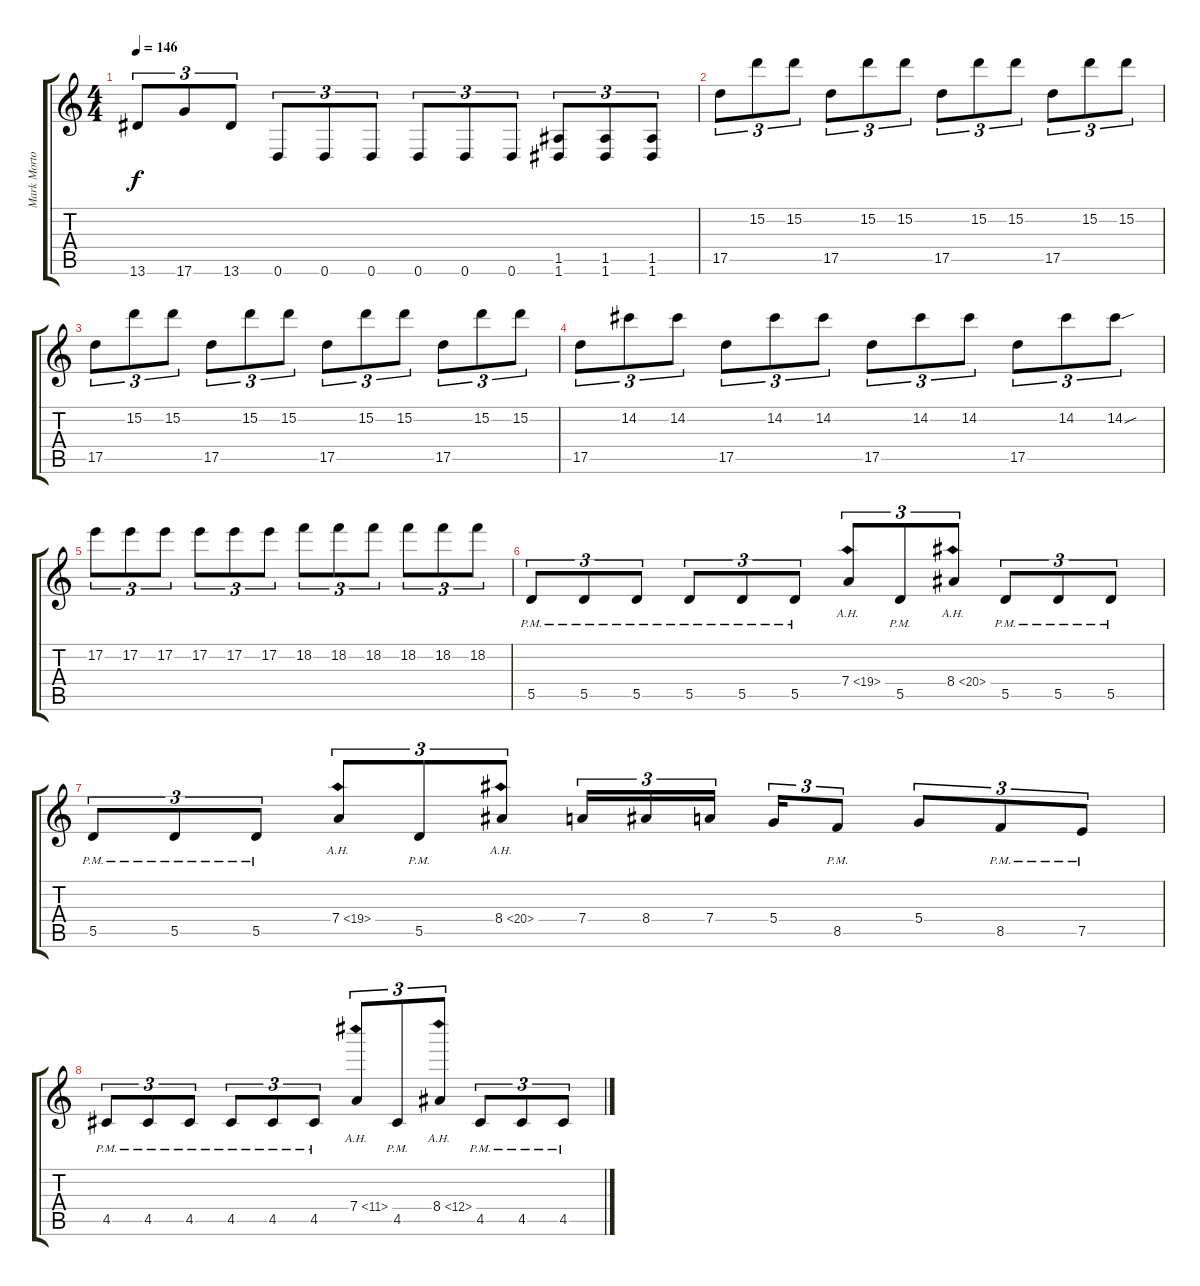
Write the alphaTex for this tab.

\track ("Mark Morton" "Mark Morto") {instrument distortionguitar}
\staff {score tabs}
\tuning (E4 B3 G3 D3 A2 D2) {hide}
\ts (4 4)
\tempo 146
\clef g2
\ks c
13.6.8{tu (3 2) dy f} 17.6.8{tu (3 2)} 13.6.8{tu (3 2)} 0.6.8{tu (3 2)} 0.6.8{tu (3 2)} 0.6.8{tu (3 2)} 0.6.8{tu (3 2)} 0.6.8{tu (3 2)} 0.6.8{tu (3 2)} (1.5 1.6).8{tu (3 2)} (1.5 1.6).8{tu (3 2)} (1.5 1.6).8{tu (3 2)} |
17.5.8{tu (3 2)} 15.2.8{tu (3 2)} 15.2.8{tu (3 2)} 17.5.8{tu (3 2)} 15.2.8{tu (3 2)} 15.2.8{tu (3 2)} 17.5.8{tu (3 2)} 15.2.8{tu (3 2)} 15.2.8{tu (3 2)} 17.5.8{tu (3 2)} 15.2.8{tu (3 2)} 15.2.8{tu (3 2)} |
17.5.8{tu (3 2)} 15.2.8{tu (3 2)} 15.2.8{tu (3 2)} 17.5.8{tu (3 2)} 15.2.8{tu (3 2)} 15.2.8{tu (3 2)} 17.5.8{tu (3 2)} 15.2.8{tu (3 2)} 15.2.8{tu (3 2)} 17.5.8{tu (3 2)} 15.2.8{tu (3 2)} 15.2.8{tu (3 2)} |
17.5.8{tu (3 2)} 14.2.8{tu (3 2)} 14.2.8{tu (3 2)} 17.5.8{tu (3 2)} 14.2.8{tu (3 2)} 14.2.8{tu (3 2)} 17.5.8{tu (3 2)} 14.2.8{tu (3 2)} 14.2.8{tu (3 2)} 17.5.8{tu (3 2)} 14.2.8{tu (3 2)} 14.2{sou}.8{tu (3 2)} |
17.2.8{tu (3 2)} 17.2.8{tu (3 2)} 17.2.8{tu (3 2)} 17.2.8{tu (3 2)} 17.2.8{tu (3 2)} 17.2.8{tu (3 2)} 18.2.8{tu (3 2)} 18.2.8{tu (3 2)} 18.2.8{tu (3 2)} 18.2.8{tu (3 2)} 18.2.8{tu (3 2)} 18.2.8{tu (3 2)} |
5.5{pm}.8{tu (3 2)} 5.5{pm}.8{tu (3 2)} 5.5{pm}.8{tu (3 2)} 5.5{pm}.8{tu (3 2)} 5.5{pm}.8{tu (3 2)} 5.5{pm}.8{tu (3 2)} 7.4{ah 12}.8{tu (3 2)} 5.5{pm}.8{tu (3 2)} 8.4{ah 12}.8{tu (3 2)} 5.5{pm}.8{tu (3 2)} 5.5{pm}.8{tu (3 2)} 5.5{pm}.8{tu (3 2)} |
5.5{pm}.8{tu (3 2)} 5.5{pm}.8{tu (3 2)} 5.5{pm}.8{tu (3 2)} 7.4{ah 12}.8{tu (3 2)} 5.5{pm}.8{tu (3 2)} 8.4{ah 12}.8{tu (3 2)} 7.4.16{tu (3 2)} 8.4.16{tu (3 2)} 7.4.16{tu (3 2) beam splitsecondary} 5.4.16{tu (3 2)} 8.5{pm}.8{tu (3 2)} 5.4.8{tu (3 2)} 8.5{pm}.8{tu (3 2)} 7.5{pm}.8{tu (3 2)} |
4.5{pm}.8{tu (3 2)} 4.5{pm}.8{tu (3 2)} 4.5{pm}.8{tu (3 2)} 4.5{pm}.8{tu (3 2)} 4.5{pm}.8{tu (3 2)} 4.5{pm}.8{tu (3 2)} 7.4{ah 4}.8{tu (3 2)} 4.5{pm}.8{tu (3 2)} 8.4{ah 4}.8{tu (3 2)} 4.5{pm}.8{tu (3 2)} 4.5{pm}.8{tu (3 2)} 4.5{pm}.8{tu (3 2)}
